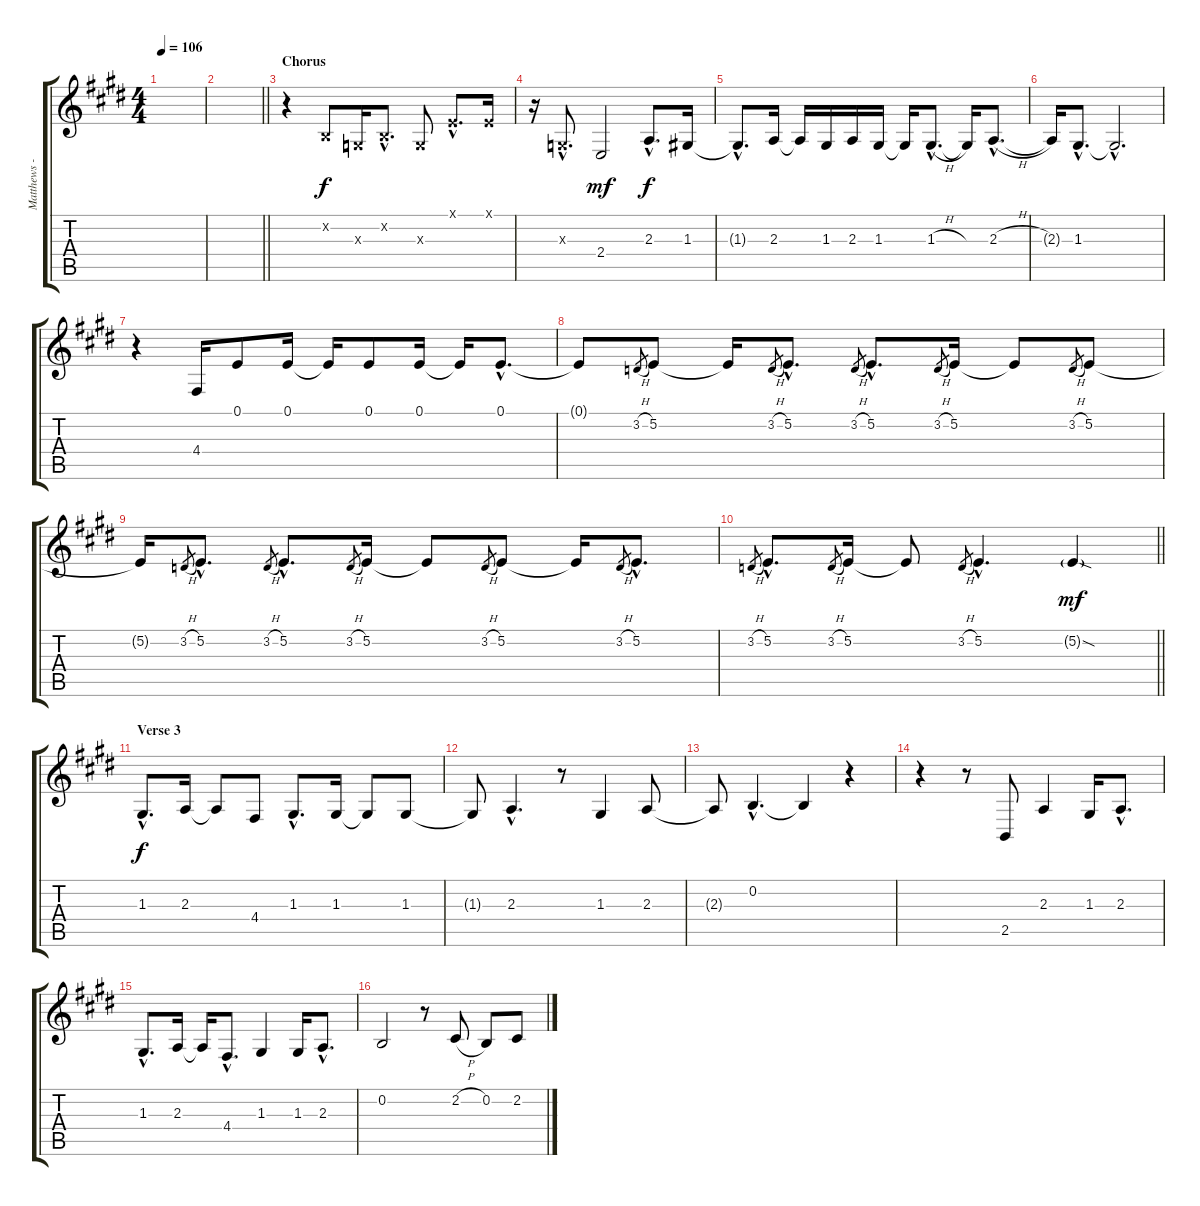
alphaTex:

\track ("Matthews - Vocals" "Matthews -") {instrument flute}
\staff {score tabs}
\tuning (E4 B3 G3 D3 A2 E2) {hide}
\ts (4 4)
\tempo 106
\clef g2
\ks e
|
\barLineRight lightlight
|
\section ("" "Chorus")
r.4{instrument pizzicatostrings} 0.2{x}.8 0.3{x}.16 0.2{hac x}.8{d} 0.3{x}.8 0.1{hac x}.8{d} 0.1{x}.16 |
r.16 0.3{hac x}.8{d} 2.4.2{dy mf instrument flute} 2.3{hac}.8{d dy f} 1.3.16 |
1.3{hac t}.8{d} 2.3.16 2.3{t}.16 1.3.16 2.3.16 1.3.16 1.3{t}.16 1.3{h hac}.8{d} 1.3{t}.16 2.3{h hac}.8{d} |
2.3{t}.16 1.3{hac}.8{d} 1.3{hac t}.2{d} |
r.4 4.4.16 0.1.8 0.1.16 0.1{t}.16 0.1.8 0.1.16 0.1{t}.16 0.1{hac}.8{d} |
0.1{t}.8 3.2{h}.8{gr} 5.2.8 5.2{t}.16 3.2{h}.8{gr} 5.2{hac}.8{d} 3.2{h}.8{gr} 5.2{hac}.8{d} 3.2{h}.8{gr} 5.2.16 5.2{t}.8 3.2{h}.8{gr} 5.2.8 |
5.2{t}.16 3.2{h}.8{gr} 5.2{hac}.8{d} 3.2{h}.8{gr} 5.2{hac}.8{d} 3.2{h}.8{gr} 5.2.16 5.2{t}.8 3.2{h}.8{gr} 5.2.8 5.2{t}.16 3.2{h}.8{gr} 5.2{hac}.8{d} |
\barLineRight lightlight
3.2{h}.8{gr} 5.2{hac}.8{d} 3.2{h}.8{gr} 5.2.16 5.2{t}.8 3.2{h}.8{gr} 5.2{hac}.4{d} 5.2{sod g}.4{dy mf} |
\section ("" "Verse 3")
1.3{hac}.8{d dy f} 2.3.16 2.3{t}.8 4.4.8 1.3{hac}.8{d} 1.3.16 1.3{t}.8 1.3.8 |
1.3{t}.8 2.3{hac}.4{d} r.8 1.3.4 2.3.8 |
2.3{t}.8 0.2{hac}.4{d} 0.2{t}.4 r.4 |
r.4 r.8 2.5.8 2.3.4 1.3.16 2.3{hac}.8{d} |
1.3{hac}.8{d} 2.3.16 2.3{t}.16 4.4{hac}.8{d} 1.3.4 1.3.16 2.3{hac}.8{d} |
0.2.2 r.8 2.2{h}.8 0.2.8 2.2{h}.8
